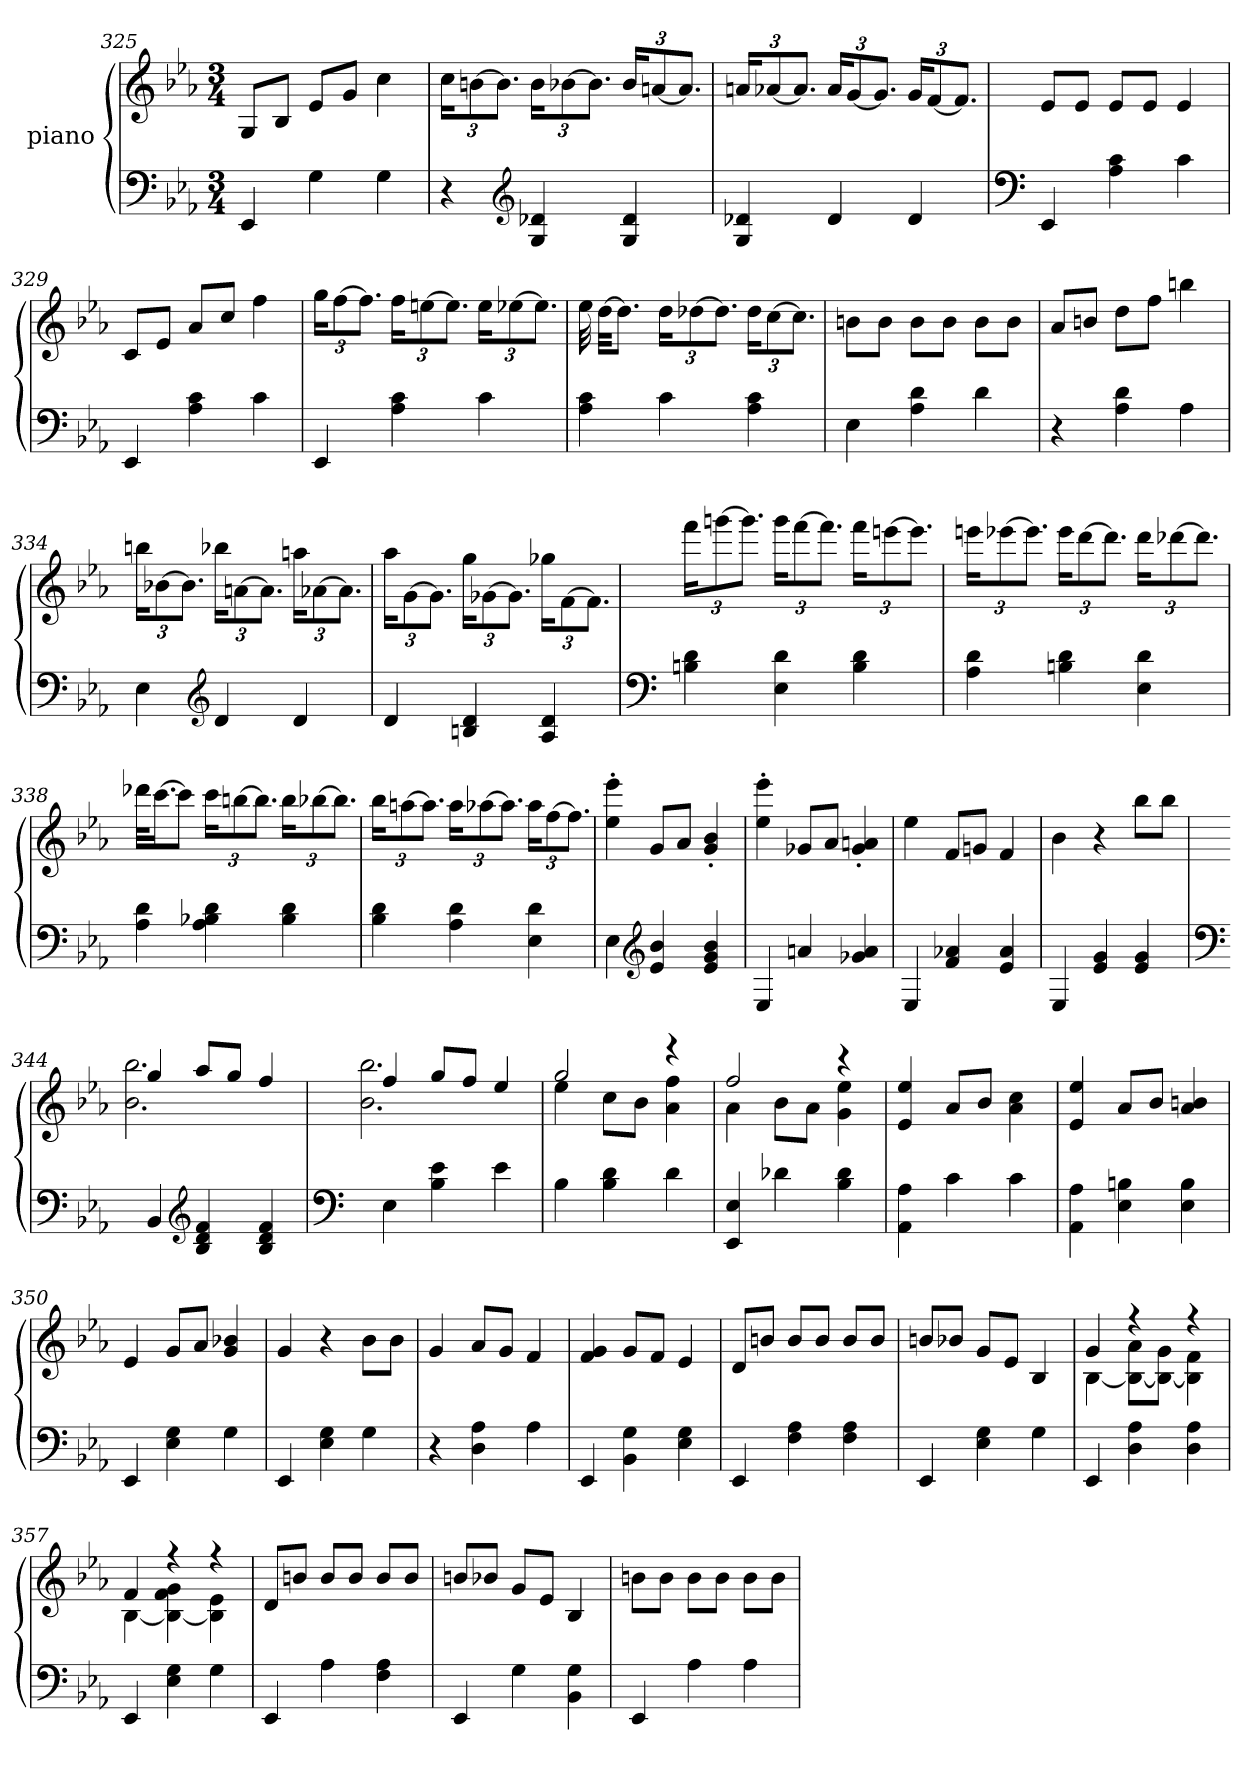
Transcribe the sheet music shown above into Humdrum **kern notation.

**kern	**kern
*part2	*part1
*staff2	*staff1
*I"piano	*I"piano
*clefF4	*clefG2
*k[b-e-a-]	*k[b-e-a-]
*M3/4	*M3/4
=325	=325
4EE-/	8G/L
.	8B-/J
4G\	8e-/L
.	8g/J
4G\	4cc\
=326	=326
4r	24cc\KL
.	[12bn\
.	12.b\J]
*clefG2	*
4G/ 4d-X/	24b\KL
.	[12b-X\
.	12.b-\J]
4G/ 4d-/	24b-/KL
.	[12an/
.	12.a/J]
=327	=327
4G/ 4d-X/	24an/KL
.	[12a-X/
.	12.a-/J]
4d-/	24a-/KL
.	[12g/
.	12.g/J]
4d-/	24g/KL
.	[12f/
.	12.f/J]
=328	=328
*clefF4	*
4EE-/	8e-/L
.	8e-/J
4A-\ 4c\	8e-/L
.	8e-/J
4c\	4e-/
=329	=329
4EE-/	8c/L
.	8e-/J
4A-\ 4c\	8a-/L
.	8cc/J
4c\	4ff\
=330	=330
4EE-/	24gg\KL
.	[12ff\
.	12.ff\J]
4A-\ 4c\	24ff\KL
.	[12een\
.	12.ee\J]
4c\	24ee\KL
.	[12ee-X\
.	12.ee-\J]
=331	=331
4A-\ 4c\	32ee-\
.	[32dd\KKL
.	8.dd\J]
4c\	24dd\KL
.	[12dd-X\
.	12.dd-\J]
4A-\ 4c\	24dd-\KL
.	[12cc\
.	12.cc\J]
=332	=332
4E-\	8bn\L
.	8b\J
4A-\ 4d\	8b\L
.	8b\J
4d\	8b\L
.	8b\J
=333	=333
4r	8a-/L
.	8bn/J
4A-\ 4d\	8dd\L
.	8ff\J
4A-\	4bbn\
=334	=334
4E-\	24bbn\KL
.	[12b-X\
.	12.b-\J]
*clefG2	*
4d/	24bb-\KL
.	[12an\
.	12.a\J]
4d/	24aan\KL
.	[12a-X\
.	12.a-\J]
=335	=335
4d/	24aa-\KL
.	[12g\
.	12.g\J]
4Bn/ 4d/	24gg\KL
.	[12g-X\
.	12.g-\J]
4A-/ 4d/	24gg-\KL
.	[12f\
.	12.f\J]
=336	=336
*clefF4	*
4Bn\ 4d\	24fff\KL
.	[12gggn\
.	12.ggg\J]
4E-\ 4d\	24ggg\KL
.	[12fff\
.	12.fff\J]
4B\ 4d\	24fff\KL
.	[12eeen\
.	12.eee\J]
=337	=337
4A-\ 4d\	24eeen\KL
.	[12eee-X\
.	12.eee-\J]
4Bn\ 4d\	24eee-\KL
.	[12ddd\
.	12.ddd\J]
4E-\ 4d\	24ddd\KL
.	[12ddd-X\
.	12.ddd-\J]
=338	=338
4A-\ 4d\	32ddd-X\KLL
.	[16.ccc\J
.	8ccc\J]
4A-\ 4B-X\ 4d\	24ccc\KL
.	[12bbn\
.	12.bb\J]
4B-\ 4d\	24bb\KL
.	[12bb-X\
.	12.bb-\J]
=339	=339
4B-\ 4d\	24bb-\KL
.	[12aan\
.	12.aa\J]
4A-\ 4d\	24aa\KL
.	[12aa-X\
.	12.aa-\J]
4E-\ 4d\	24aa-\KL
.	[12ff\
.	12.ff\J]
=340	=340
4E-\	4ee-\'> 4eee-\'>
*clefG2	*
4e-/ 4b-/	8g/L
.	8a-/J
4e-/ 4g/ 4b-/	4g/'> 4b-/'>
=341	=341
4E-/	4ee-\'> 4eee-\'>
4an/	8g-X/L
.	8a-/J
4g-X/ 4a/	4g-/'> 4an/'>
=342	=342
4E-/	4ee-\
4f/ 4a-X/	8f/L
.	8gn/J
4e-/ 4a-/	4f/
=343	=343
4E-/	4b-\
4e-/ 4g/	4r
4e-/ 4g/	8bb-\L
.	8bb-\J
=344	=344
*clefF4	*
*	*^
4BB-/	4gg/	2.b-\ 2.bb-\
*clefG2	*	*
4B-/ 4d/ 4f/	8aa-/L	.
.	8gg/J	.
4B-/ 4d/ 4f/	4ff/	.
=345	=345	=345
*clefF4	*	*
4E-\	4ff/	2.b-\ 2.bb-\
4B-\ 4e-\	8gg/L	.
.	8ff/J	.
4e-\	4ee-/	.
=346	=346	=346
4B-\	2gg/	4ee-\
4B-\ 4d\	.	8cc\L
.	.	8b-\J
4d\	4r	4a-\ 4ff\
=347	=347	=347
4EE-/ 4E-/	2ff/	4a-\
4d-X\	.	8b-\L
.	.	8a-\J
4B-\ 4d-\	4r	4g\ 4ee-\
*	*v	*v
=348	=348
4AA-\ 4A-\	4e-/ 4ee-/
4c\	8a-/L
.	8b-/J
4c\	4a-\ 4cc\
=349	=349
4AA-\ 4A-\	4e-/ 4ee-/
4E-\ 4Bn\	8a-/L
.	8b-/J
4E-\ 4B\	4a-/ 4bn/
=350	=350
4EE-/	4e-/
4E-\ 4G\	8g/L
.	8a-/J
4G\	4g/ 4b-X/
=351	=351
4EE-/	4g/
4E-\ 4G\	4r
4G\	8b-\L
.	8b-\J
=352	=352
4r	4g/
4D\ 4A-\	8a-/L
.	8g/J
4A-\	4f/
=353	=353
4EE-/	4f/ 4g/
4BB-\ 4G\	8g/L
.	8f/J
4E-\ 4G\	4e-/
=354	=354
4EE-/	8d/L
.	8bn/J
4F\ 4A-\	8b/L
.	8b/J
4F\ 4A-\	8b/L
.	8b/J
=355	=355
4EE-/	8bn/L
.	8b-X/J
4E-\ 4G\	8g/L
.	8e-/J
4G\	4B-/
=356	=356
*	*^
4EE-/	4g/	[4B-\
4D\ 4A-\	4r	8B-\_ 8a-\L
.	.	8B-\_ 8g\J
4D\ 4A-\	4r	4B-\] 4f\
=357	=357	=357
4EE-/	4f/	[4B-\
4E-\ 4G\	4r	4B-\_ 4f\ 4g\
4G\	4r	4B-\] 4e-\
*	*v	*v
=358	=358
4EE-/	8d/L
.	8bn/J
4A-\	8b/L
.	8b/J
4F\ 4A-\	8b/L
.	8b/J
=359	=359
4EE-/	8bn/L
.	8b-X/J
4G\	8g/L
.	8e-/J
4BB-\ 4G\	4B-/
=360	=360
4EE-/	8bn\L
.	8b\J
4A-\	8b\L
.	8b\J
4A-\	8b\L
.	8b\J
=	=
*-	*-
